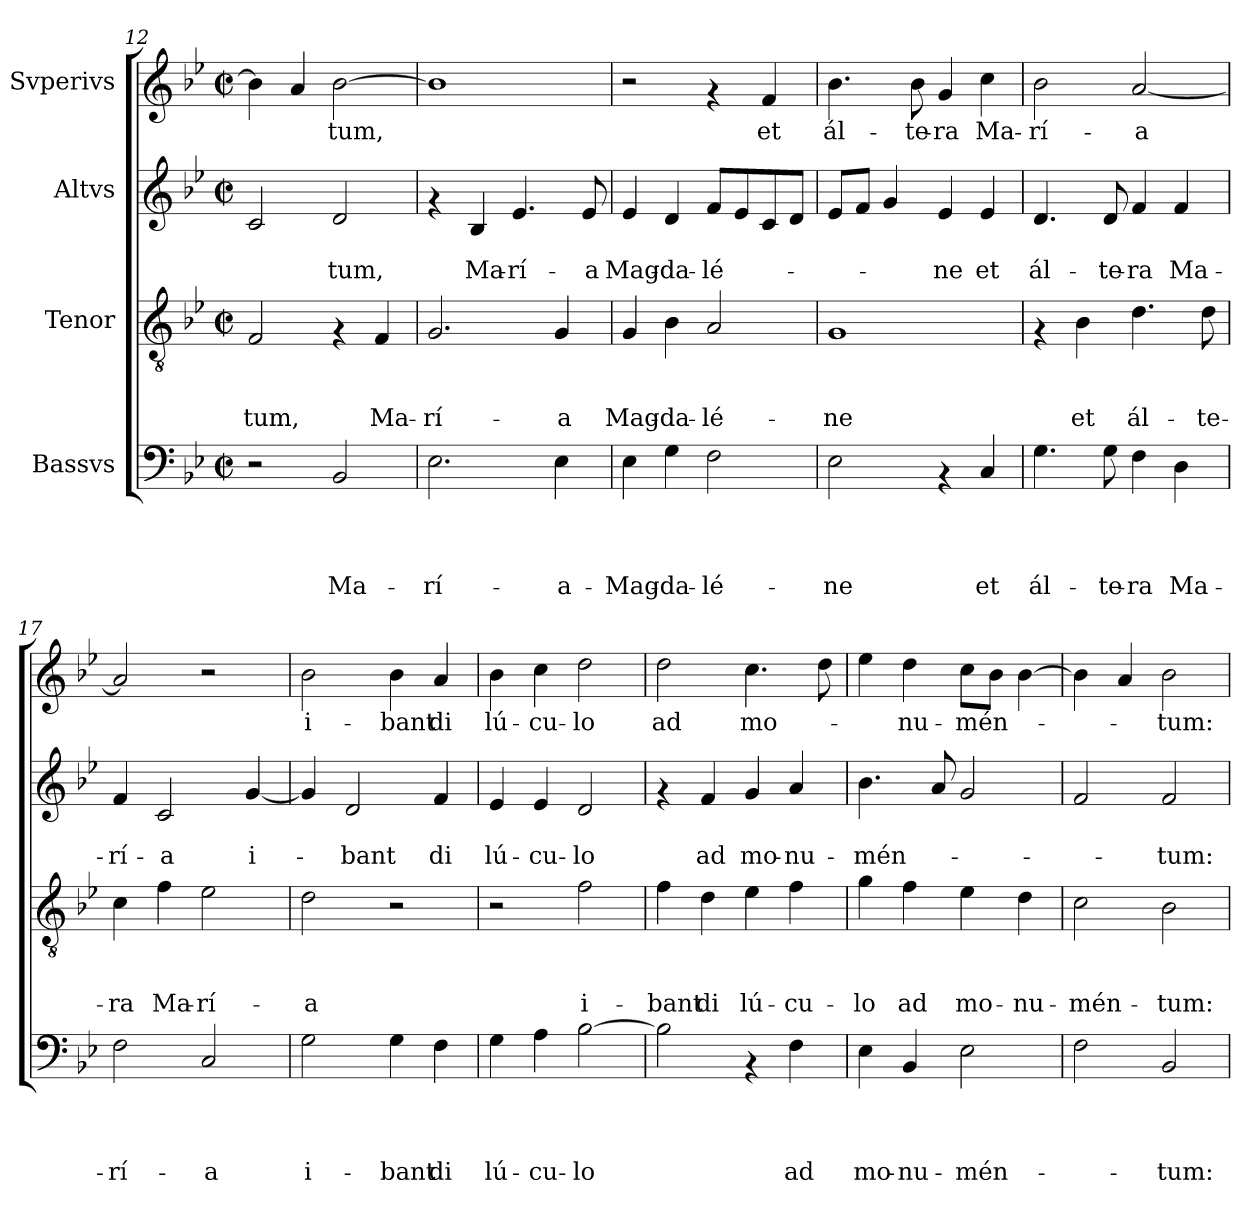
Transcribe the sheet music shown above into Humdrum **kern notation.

**kern	**text	**text	**text	**text	**kern	**text	**text	**text	**kern	**text	**text	**kern	**text
*part4	*part4	*part4	*part4	*part4	*part3	*part3	*part3	*part3	*part2	*part2	*part2	*part1	*part1
*staff4	*staff4	*staff4	*staff4	*staff4	*staff3	*staff3	*staff3	*staff3	*staff2	*staff2	*staff2	*staff1	*staff1
*I"Bassvs	*	*	*	*	*I"Tenor	*	*	*	*I"Altvs	*	*	*I"Svperivs	*
*clefF4	*	*	*	*	*clefGv2	*	*	*	*clefG2	*	*	*clefG2	*
*k[b-e-]	*	*	*	*	*k[b-e-]	*	*	*	*k[b-e-]	*	*	*k[b-e-]	*
*B-:	*	*	*	*	*B-:	*	*	*	*B-:	*	*	*B-:	*
*M2/2	*	*	*	*	*M2/2	*	*	*	*M2/2	*	*	*M2/2	*
*met(c|)	*	*	*	*	*met(c|)	*	*	*	*met(c|)	*	*	*met(c|)	*
=12	=12	=12	=12	=12	=12	=12	=12	=12	=12	=12	=12	=12	=12
!	!	!	!	!	!	!	!	!LO:LY:b	!	!	!	!	!
2r	.	.	.	.	2F/	.	.	-tum,	2c/	.	.	4b-\]	.
.	.	.	.	.	.	.	.	.	.	.	.	4a/	.
!	!	!	!	!LO:LY:b	!	!	!	!	!	!	!LO:LY:b	!	!LO:LY:b
2BB-/	.	.	.	Ma-	4rF	.	.	.	2d/	.	-tum,	[<2b-\	-tum,
!	!	!	!	!	!	!	!	!LO:LY:b	!	!	!	!	!
.	.	.	.	.	4F/	.	.	Ma-	.	.	.	.	.
!!LO:PB:g=z
=13	=13	=13	=13	=13	=13	=13	=13	=13	=13	=13	=13	=13	=13
!	!	!	!	!LO:LY:b	!	!	!	!LO:LY:b	!	!	!	!	!
2.E-\	.	.	.	-rí-	2.G/	.	.	-rí-	4rf	.	.	1b-]	.
!	!	!	!	!	!	!	!	!	!	!	!LO:LY:b	!	!
.	.	.	.	.	.	.	.	.	4B-/	.	Ma-	.	.
!	!	!	!	!	!	!	!	!	!	!	!LO:LY:b	!	!
.	.	.	.	.	.	.	.	.	4.e-/	.	-rí-	.	.
!	!	!	!	!LO:LY:b	!	!	!	!LO:LY:b	!	!	!	!	!
4E-\	.	.	.	-a-	4G/	.	.	-a	.	.	.	.	.
!	!	!	!	!	!	!	!	!	!	!	!LO:LY:b	!	!
.	.	.	.	.	.	.	.	.	8e-/	.	-a	.	.
=14	=14	=14	=14	=14	=14	=14	=14	=14	=14	=14	=14	=14	=14
!	!	!	!	!LO:LY:b	!	!	!	!LO:LY:b	!	!	!LO:LY:b	!	!
4E-\	.	.	.	-Mag-	4G/	.	.	Mag-	4e-/	.	Mag-	2r	.
!	!	!	!	!LO:LY:b	!	!	!	!LO:LY:b	!	!	!LO:LY:b	!	!
4G\	.	.	.	-da-	4B-\	.	.	-da-	4d/	.	-da-	.	.
!	!	!	!	!LO:LY:b	!	!	!	!LO:LY:b	!	!	!LO:LY:b	!	!
2F\	.	.	.	-lé-	2A/	.	.	-lé-	8f/L	.	-lé-	4rf	.
.	.	.	.	.	.	.	.	.	8e-/	.	.	.	.
!	!	!	!	!	!	!	!	!	!	!	!	!	!LO:LY:b
.	.	.	.	.	.	.	.	.	8c/	.	.	4f/	et
.	.	.	.	.	.	.	.	.	8d/J	.	.	.	.
=15	=15	=15	=15	=15	=15	=15	=15	=15	=15	=15	=15	=15	=15
!	!	!	!	!LO:LY:b	!	!	!	!LO:LY:b	!	!	!	!	!LO:LY:b
2E-\	.	.	.	-ne	1G	.	.	-ne	8e-/L	.	.	4.b-\	ál-
.	.	.	.	.	.	.	.	.	8f/J	.	.	.	.
.	.	.	.	.	.	.	.	.	4g/	.	.	.	.
!	!	!	!	!	!	!	!	!	!	!	!	!	!LO:LY:b
.	.	.	.	.	.	.	.	.	.	.	.	8b-\	-te-
!	!	!	!	!	!	!	!	!	!	!	!LO:LY:b	!	!LO:LY:b
4rAA	.	.	.	.	.	.	.	.	4e-/	.	-ne	4g/	-ra
!	!	!	!	!LO:LY:b	!	!	!	!	!	!	!LO:LY:b	!	!LO:LY:b
4C/	.	.	.	et	.	.	.	.	4e-/	.	et	4cc\	Ma-
=16	=16	=16	=16	=16	=16	=16	=16	=16	=16	=16	=16	=16	=16
!	!	!	!	!LO:LY:b	!	!	!	!	!	!	!LO:LY:b	!	!LO:LY:b
4.G\	.	.	.	ál-	4rF	.	.	.	4.d/	.	ál-	2b-\	-rí-
!	!	!	!	!	!	!	!	!LO:LY:b	!	!	!	!	!
.	.	.	.	.	4B-\	.	.	et	.	.	.	.	.
!	!	!	!	!LO:LY:b	!	!	!	!	!	!	!LO:LY:b	!	!
8G\	.	.	.	-te-	.	.	.	.	8d/	.	-te-	.	.
!	!	!	!	!LO:LY:b	!	!	!	!LO:LY:b	!	!	!LO:LY:b	!	!LO:LY:b
4F\	.	.	.	-ra	4.d\	.	.	ál-	4f/	.	-ra	[<2a/	-a
!	!	!	!	!LO:LY:b	!	!	!	!	!	!	!LO:LY:b	!	!
4D\	.	.	.	Ma-	.	.	.	.	4f/	.	Ma-	.	.
!	!	!	!	!	!	!	!	!LO:LY:b	!	!	!	!	!
.	.	.	.	.	8d\	.	.	-te-	.	.	.	.	.
=17	=17	=17	=17	=17	=17	=17	=17	=17	=17	=17	=17	=17	=17
!	!	!	!	!LO:LY:b	!	!	!	!LO:LY:b	!	!	!LO:LY:b	!	!
2F\	.	.	.	-rí-	4c\	.	.	-ra	4f/	.	-rí-	2a/]	.
!	!	!	!	!	!	!	!	!LO:LY:b	!	!	!LO:LY:b	!	!
.	.	.	.	.	4f\	.	.	Ma-	2c/	.	-a	.	.
!	!	!	!	!LO:LY:b	!	!	!	!LO:LY:b	!	!	!	!	!
2C/	.	.	.	-a	2e-\	.	.	-rí-	.	.	.	2r	.
!	!	!	!	!	!	!	!	!	!	!	!LO:LY:b	!	!
.	.	.	.	.	.	.	.	.	[<4g/	.	i-	.	.
=18	=18	=18	=18	=18	=18	=18	=18	=18	=18	=18	=18	=18	=18
!	!	!	!	!LO:LY:b	!	!	!	!LO:LY:b	!	!	!	!	!LO:LY:b
2G\	.	.	.	i-	2d\	.	.	-a	4g/]	.	.	2b-\	i-
!	!	!	!	!	!	!	!	!	!	!	!LO:LY:b	!	!
.	.	.	.	.	.	.	.	.	2d/	.	-bant	.	.
!	!	!	!	!LO:LY:b	!	!	!	!	!	!	!	!	!LO:LY:b
4G\	.	.	.	-bant	2r	.	.	.	.	.	.	4b-\	-bant
!	!	!	!	!LO:LY:b	!	!	!	!	!	!	!LO:LY:b	!	!LO:LY:b
4F\	.	.	.	di	.	.	.	.	4f/	.	di	4a/	di
!!LO:PB:g=z
=19	=19	=19	=19	=19	=19	=19	=19	=19	=19	=19	=19	=19	=19
!	!	!	!	!LO:LY:b	!	!	!	!	!	!	!LO:LY:b	!	!LO:LY:b
4G\	.	.	.	lú-	2r	.	.	.	4e-/	.	lú-	4b-\	lú-
!	!	!	!	!LO:LY:b	!	!	!	!	!	!	!LO:LY:b	!	!LO:LY:b
4A\	.	.	.	-cu-	.	.	.	.	4e-/	.	-cu-	4cc\	-cu-
!	!	!	!	!LO:LY:b	!	!	!	!LO:LY:b	!	!	!LO:LY:b	!	!LO:LY:b
[>2B-\	.	.	.	-lo	2f\	.	.	i-	2d/	.	-lo	2dd\	-lo
=20	=20	=20	=20	=20	=20	=20	=20	=20	=20	=20	=20	=20	=20
!	!	!	!	!	!	!	!	!LO:LY:b	!	!	!	!	!LO:LY:b
2B-\]	.	.	.	.	4f\	.	.	-bant	4rf	.	.	2dd\	ad
!	!	!	!	!	!	!	!	!LO:LY:b	!	!	!LO:LY:b	!	!
.	.	.	.	.	4d\	.	.	di	4f/	.	ad	.	.
!	!	!	!	!	!	!	!	!LO:LY:b	!	!	!LO:LY:b	!	!LO:LY:b
4rAA	.	.	.	.	4e-\	.	.	lú-	4g/	.	mo-	4.cc\	mo-
!	!	!	!	!LO:LY:b	!	!	!	!LO:LY:b	!	!	!LO:LY:b	!	!
4F\	.	.	.	ad	4f\	.	.	-cu-	4a/	.	-nu-	.	.
.	.	.	.	.	.	.	.	.	.	.	.	8dd\	.
=21	=21	=21	=21	=21	=21	=21	=21	=21	=21	=21	=21	=21	=21
!	!	!	!	!LO:LY:b	!	!	!	!LO:LY:b	!	!	!LO:LY:b	!	!
4E-\	.	.	.	mo-	4g\	.	.	-lo	4.b-\	.	-mén-	4ee-\	.
!	!	!	!	!LO:LY:b	!	!	!	!LO:LY:b	!	!	!	!	!LO:LY:b
4BB-/	.	.	.	-nu-	4f\	.	.	ad	.	.	.	4dd\	-nu-
.	.	.	.	.	.	.	.	.	8a/	.	.	.	.
!	!	!	!	!LO:LY:b	!	!	!	!LO:LY:b	!	!	!	!	!LO:LY:b
2E-\	.	.	.	-mén-	4e-\	.	.	mo-	2g/	.	.	8cc\L	-mén-
.	.	.	.	.	.	.	.	.	.	.	.	8b-\J	.
!	!	!	!	!	!	!	!	!LO:LY:b	!	!	!	!	!
.	.	.	.	.	4d\	.	.	-nu-	.	.	.	[>4b-\	.
=22	=22	=22	=22	=22	=22	=22	=22	=22	=22	=22	=22	=22	=22
!	!	!	!	!	!	!	!	!LO:LY:b	!	!	!	!	!
2F\	.	.	.	.	2c\	.	.	-mén-	2f/	.	.	4b-\]	.
.	.	.	.	.	.	.	.	.	.	.	.	4a/	.
!	!	!	!	!LO:LY:b	!	!	!	!LO:LY:b	!	!	!LO:LY:b	!	!LO:LY:b
2BB-/	.	.	.	-tum:	2B-\	.	.	-tum:	2f/	.	-tum:	2b-\	-tum:
=	=	=	=	=	=	=	=	=	=	=	=	=	=
*-	*-	*-	*-	*-	*-	*-	*-	*-	*-	*-	*-	*-	*-
